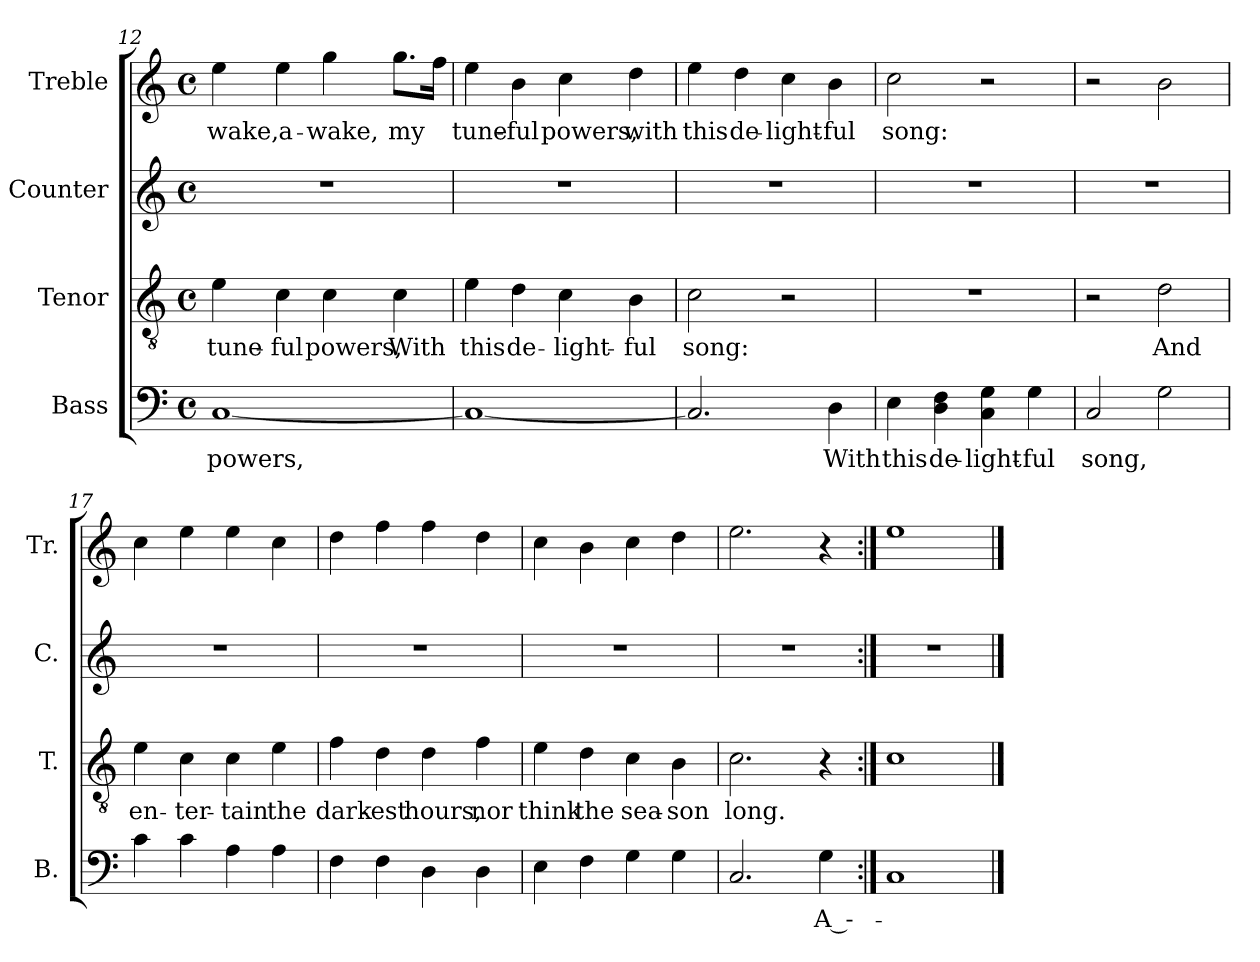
**kern	**text	**kern	**text	**kern	**kern	**text
*part4	*part4	*part3	*part3	*part2	*part1	*part1
*staff4	*staff4	*staff3	*staff3	*staff2	*staff1	*staff1
*I"Bass	*	*I"Tenor	*	*I"Counter	*I"Treble	*
*I'B.	*	*I'T.	*	*I'C.	*I'Tr.	*
*clefF4	*	*clefGv2	*	*clefG2	*clefG2	*
*k[]	*	*k[]	*	*k[]	*k[]	*
*M4/4	*	*M4/4	*	*M4/4	*M4/4	*
*met(c)	*	*met(c)	*	*met(c)	*met(c)	*
=12	=12	=12	=12	=12	=12	=12
[1C	powers,	4e\	tune-	1r	4ee\	-wake,
.	.	4c\	-ful	.	4ee\	a-
.	.	4c\	powers,	.	4gg\	-wake,
.	.	4c\	With	.	8.gg\L	my
.	.	.	.	.	16ff\Jk	.
=13	=13	=13	=13	=13	=13	=13
1C_	.	4e\	this	1r	4ee\	tune-
.	.	4d\	de-	.	4b\	-ful
.	.	4c\	-light-	.	4cc\	powers,
.	.	4B\	-ful	.	4dd\	with
=14	=14	=14	=14	=14	=14	=14
2.C/]	.	2c\	song:	1r	4ee\	this
.	.	.	.	.	4dd\	de-
.	.	2r	.	.	4cc\	-light-
4D\	With	.	.	.	4b\	-ful
!!LO:LB:g=z
=15	=15	=15	=15	=15	=15	=15
4E\	this	1r	.	1r	2cc\	song:
4D\ 4F\	de-	.	.	.	.	.
4C\ 4G\	-light-	.	.	.	2r	.
4G\	-ful	.	.	.	.	.
=16	=16	=16	=16	=16	=16	=16
2C/	song,	2r	.	1r	2r	.
2G\	.	2d\	And	.	2b\	.
=17	=17	=17	=17	=17	=17	=17
4c\	.	4e\	en-	1r	4cc\	.
4c\	.	4c\	-ter-	.	4ee\	.
4A\	.	4c\	-tain	.	4ee\	.
4A\	.	4e\	the	.	4cc\	.
=18	=18	=18	=18	=18	=18	=18
4F\	.	4f\	dark-	1r	4dd\	.
4F\	.	4d\	-est	.	4ff\	.
4D\	.	4d\	hours,	.	4ff\	.
4D\	.	4f\	nor	.	4dd\	.
=19	=19	=19	=19	=19	=19	=19
4E\	.	4e\	think	1r	4cc\	.
4F\	.	4d\	the	.	4b\	.
4G\	.	4c\	sea-	.	4cc\	.
4G\	.	4B\	-son	.	4dd\	.
=20	=20	=20	=20	=20	=20	=20
2.C/	.	2.c\	long.	1r	2.ee\	.
4G\	A ---	4r	.	.	4r	.
=21:|!	=21:|!	=21:|!	=21:|!	=21:|!	=21:|!	=21:|!
1C	.	1c	.	1r	1ee	.
==	==	==	==	==	==	==
*-	*-	*-	*-	*-	*-	*-
